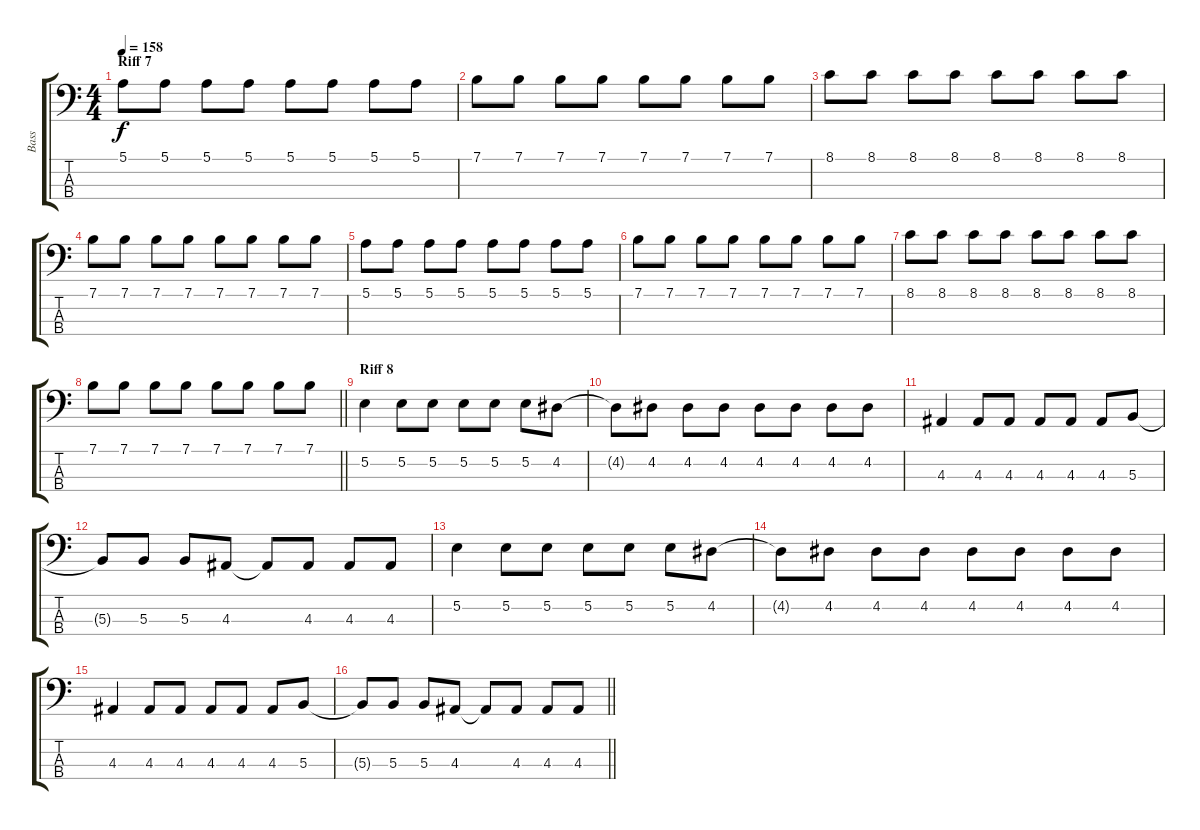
\track ("Bass" "Bass") {instrument electricbasspick}
\staff {score tabs}
\tuning (E2 B1 Gb1 Db1) {hide}
\ts (4 4)
\section ("" "Riff 7")
\tempo 158
\clef f4
\ks c
5.1.8{dy f} 5.1.8 5.1.8 5.1.8 5.1.8 5.1.8 5.1.8 5.1.8 |
7.1.8 7.1.8 7.1.8 7.1.8 7.1.8 7.1.8 7.1.8 7.1.8 |
8.1.8 8.1.8 8.1.8 8.1.8 8.1.8 8.1.8 8.1.8 8.1.8 |
7.1.8 7.1.8 7.1.8 7.1.8 7.1.8 7.1.8 7.1.8 7.1.8 |
5.1.8 5.1.8 5.1.8 5.1.8 5.1.8 5.1.8 5.1.8 5.1.8 |
7.1.8 7.1.8 7.1.8 7.1.8 7.1.8 7.1.8 7.1.8 7.1.8 |
8.1.8 8.1.8 8.1.8 8.1.8 8.1.8 8.1.8 8.1.8 8.1.8 |
\barLineRight lightlight
7.1.8 7.1.8 7.1.8 7.1.8 7.1.8 7.1.8 7.1.8 7.1.8 |
\section ("" "Riff 8")
5.2.4 5.2.8 5.2.8 5.2.8 5.2.8 5.2.8 4.2.8 |
4.2{t}.8 4.2.8 4.2.8 4.2.8 4.2.8 4.2.8 4.2.8 4.2.8 |
4.3.4 4.3.8 4.3.8 4.3.8 4.3.8 4.3.8 5.3.8 |
5.3{t}.8 5.3.8 5.3.8 4.3.8 4.3{t}.8 4.3.8 4.3.8 4.3.8 |
5.2.4 5.2.8 5.2.8 5.2.8 5.2.8 5.2.8 4.2.8 |
4.2{t}.8 4.2.8 4.2.8 4.2.8 4.2.8 4.2.8 4.2.8 4.2.8 |
4.3.4 4.3.8 4.3.8 4.3.8 4.3.8 4.3.8 5.3.8 |
\barLineRight lightlight
5.3{t}.8 5.3.8 5.3.8 4.3.8 4.3{t}.8 4.3.8 4.3.8 4.3.8
